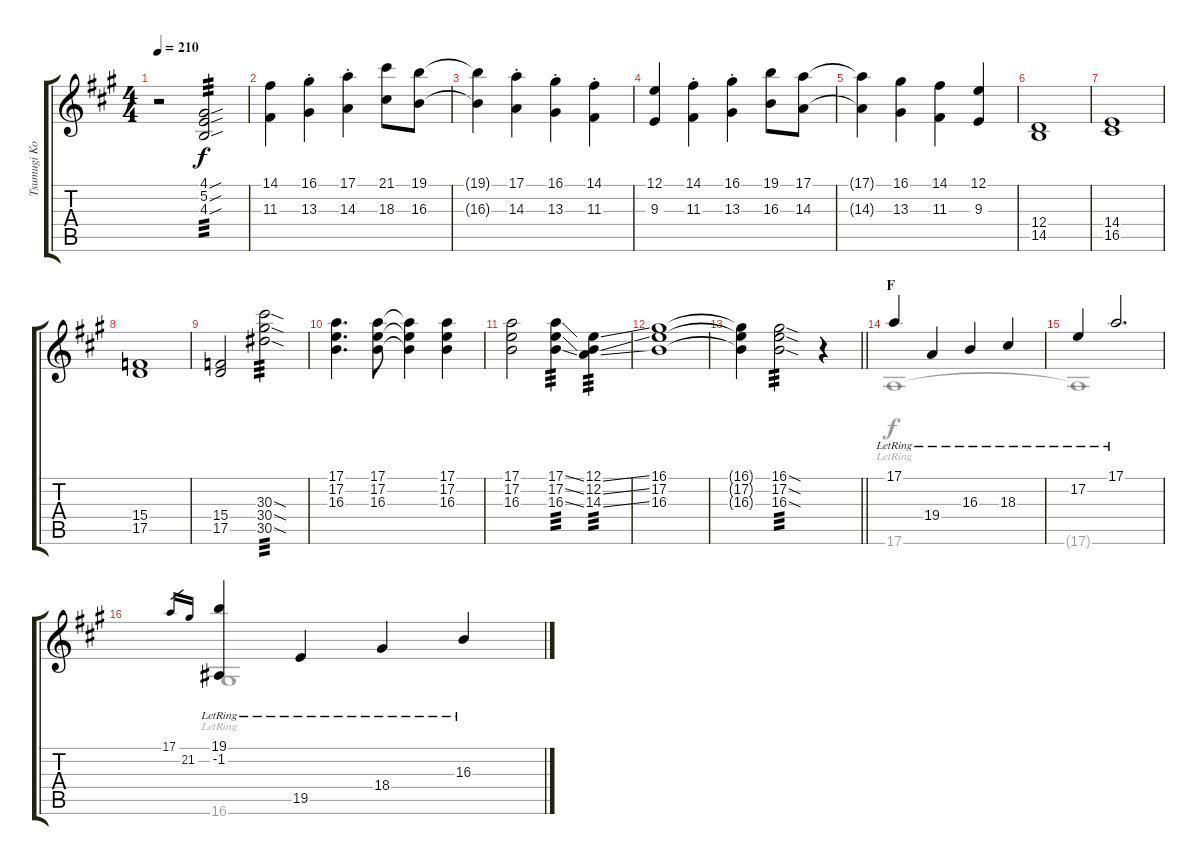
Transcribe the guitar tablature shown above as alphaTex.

\track ("Tsumugi Kotobuki" "Tsumugi Ko") {instrument lead2sawtooth}
\staff {score tabs}
\tuning (E4 B3 G3 D3 A2 E2) {hide}
\voice
\ts (4 4)
\tempo 210
\clef g2
\ks a
r.2{dy f} (4.1{sou} 5.2{sou} 4.3{sou}).2{tp 3} |
(14.1 11.3).4 (16.1{st} 13.3{st}).4 (17.1{st} 14.3{st}).4 (21.1 18.3).8 (19.1 16.3).8 |
(19.1{t} 16.3{t}).4 (17.1{st} 14.3{st}).4 (16.1{st} 13.3{st}).4 (14.1{st} 11.3{st}).4 |
(12.1 9.3).4 (14.1{st} 11.3{st}).4 (16.1{st} 13.3{st}).4 (19.1 16.3).8 (17.1 14.3).8 |
(17.1{t} 14.3{t}).4 (16.1 13.3).4 (14.1 11.3).4 (12.1 9.3).4 |
(12.4 14.5).1 |
(14.4 16.5).1 |
(15.4 17.5).1 |
(15.4 17.5).2 (30.3{sod} 30.4{sod} 30.5{sod}).2{tp 3} |
(17.1 17.2 16.3).4{d} (17.1 17.2 16.3).8 (17.1{t} 17.2{t} 16.3{t}).4 (17.1 17.2 16.3).4 |
(17.1 17.2 16.3).2 (17.1{ss} 17.2{ss} 16.3{ss}).4{tp 3} (12.1{ss} 12.2{ss} 14.3{ss}).4{tp 3} |
(16.1 17.2 16.3).1 |
\barLineRight lightlight
(16.1{t} 17.2{t} 16.3{t}).4 (16.1{sod} 17.2{sod} 16.3{sod}).2{tp 3} r.4 |
\section ("" "F")
17.1{lr}.4{instrument electricgrandpiano} 19.4{lr}.4 16.3{lr}.4 18.3{lr}.4 |
17.2{lr}.4 17.1{lr}.2{d} |
17.1.16{gr} 21.2.16{gr} (19.1{lr} -1.2).4 19.5{lr}.4 18.4{lr}.4 16.3{lr}.4
\voice
\clef g2
\ottava regular
\simile none
\ks a
|
|
|
|
|
|
|
|
|
|
|
|
\barLineRight lightlight
|
17.6{lr}.1 |
17.6{t}.1 |
16.6{lr}.1
